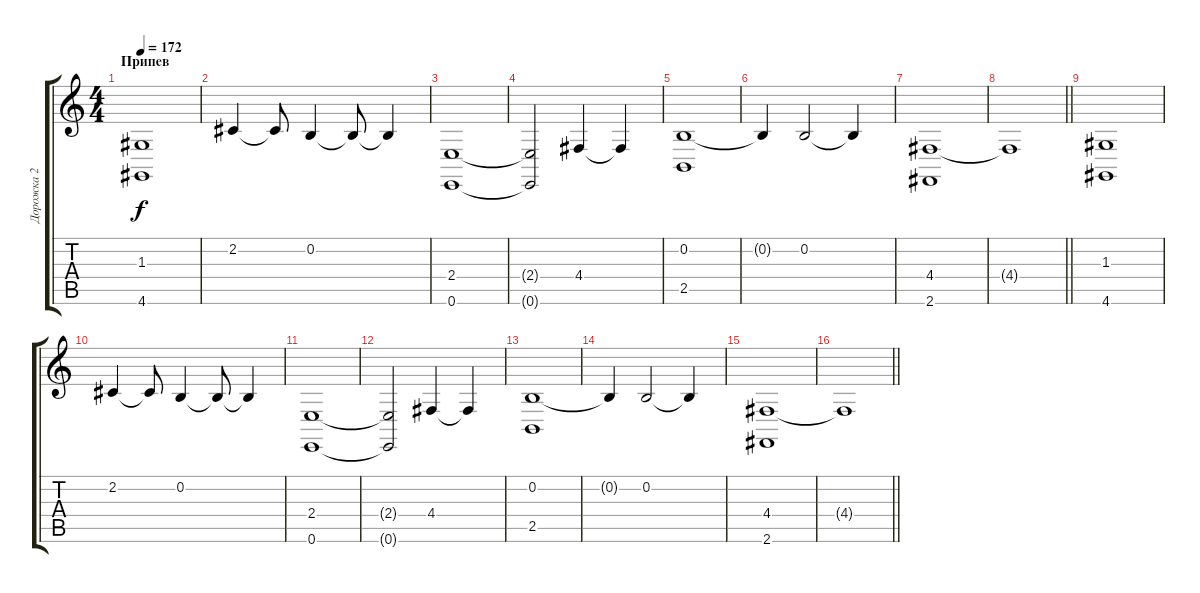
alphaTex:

\track ("Дорожка 2" "Дорожка 2") {instrument acousticgrandpiano}
\staff {score tabs}
\tuning (E4 B3 G3 D3 A2 E2) {hide}
\ts (4 4)
\section ("" "Припев")
\tempo 172
\clef g2
\ks c
(1.3 4.6).1{dy f} |
2.2.4 2.2{t}.8 0.2.4 0.2{t}.8 0.2{t}.4 |
(2.4 0.6).1 |
(2.4{t} 0.6{t}).2 4.4.4 4.4{t}.4 |
(0.2 2.5).1 |
0.2{t}.4 0.2.2 0.2{t}.4 |
(4.4 2.6).1 |
\barLineRight lightlight
4.4{t}.1 |
(1.3 4.6).1 |
2.2.4 2.2{t}.8 0.2.4 0.2{t}.8 0.2{t}.4 |
(2.4 0.6).1 |
(2.4{t} 0.6{t}).2 4.4.4 4.4{t}.4 |
(0.2 2.5).1 |
0.2{t}.4 0.2.2 0.2{t}.4 |
(4.4 2.6).1 |
\barLineRight lightlight
4.4{t}.1
